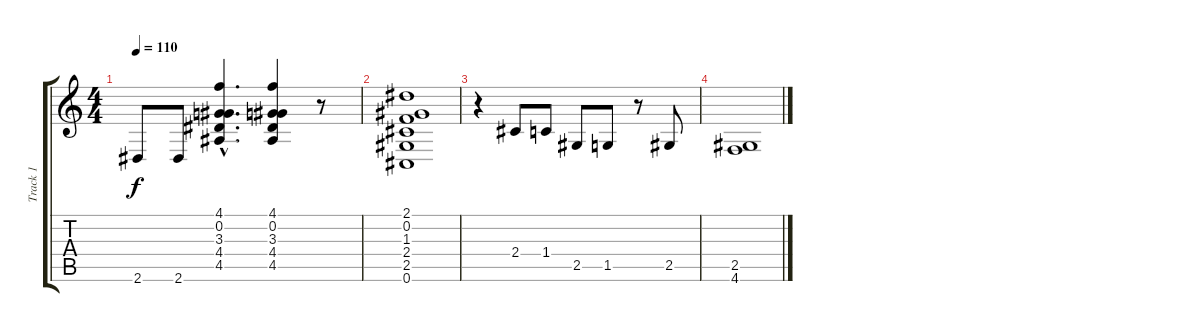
\track ("Track 1" "Track 1") {instrument acousticguitarnylon}
\staff {score tabs}
\tuning (Db4 Ab3 E3 B2 Gb2 Db2) {hide}
\ts (4 4)
\tempo 110
\clef g2
\ks c
2.6.8{dy f} 2.6.8 (4.1{hac} 0.2{hac} 3.3{hac} 4.4{hac} 4.5{hac}).4{d} (4.1 0.2 3.3 4.4 4.5).4 r.8 |
(2.1 0.2 1.3 2.4 2.5 0.6).1 |
r.4 2.4.8 1.4.8 2.5.8 1.5.8 r.8 2.5.8 |
(2.5 4.6).1
